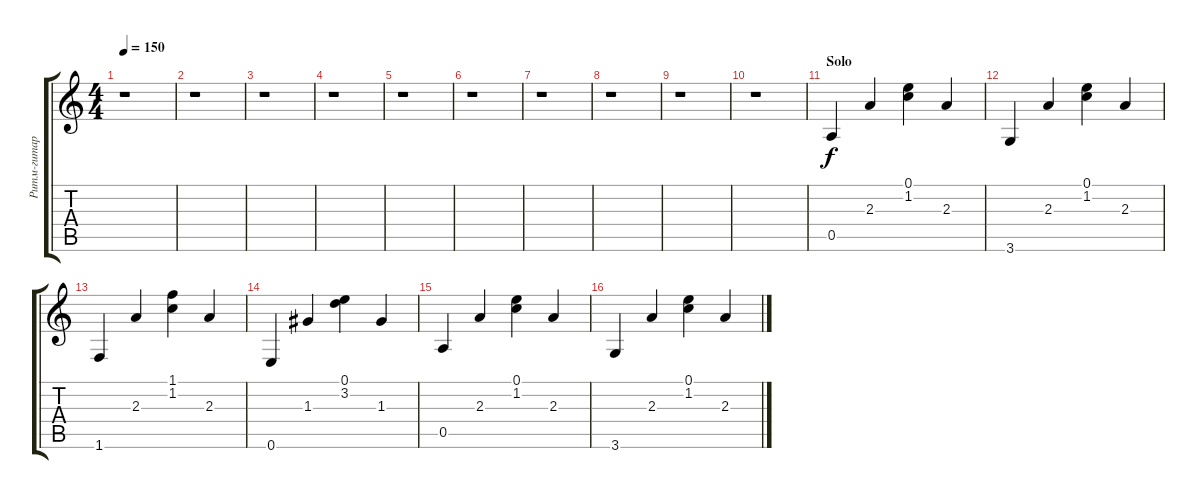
\track ("Ритм-гитара" "Ритм-гитар") {instrument acousticguitarnylon}
\staff {score tabs}
\tuning (E4 B3 G3 D3 A2 E2) {hide}
\ts (4 4)
\tempo 150
\clef g2
\ks c
r.1{dy f instrument acousticguitarnylon} |
r.1 |
r.1 |
r.1 |
r.1 |
r.1 |
r.1 |
r.1 |
r.1 |
r.1 |
\section ("" "Solo")
0.5.4 2.3.4 (0.1 1.2).4 2.3.4 |
3.6.4 2.3.4 (0.1 1.2).4 2.3.4 |
1.6.4 2.3.4 (1.1 1.2).4 2.3.4 |
0.6.4 1.3.4 (0.1 3.2).4 1.3.4 |
0.5.4 2.3.4 (0.1 1.2).4 2.3.4 |
3.6.4 2.3.4 (0.1 1.2).4 2.3.4
